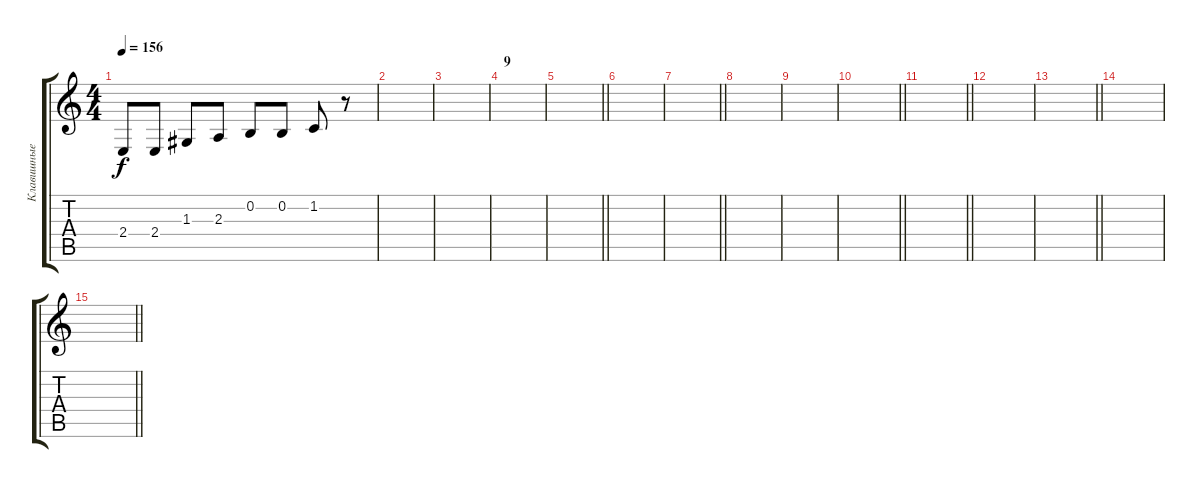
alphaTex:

\track ("Клавишные" "Клавишные") {instrument marimba}
\staff {score tabs}
\tuning (E4 B3 G3 D3 A2 E2) {hide}
\ts (4 4)
\tempo 156
\clef g2
\ks c
2.4.8{dy f} 2.4.8 1.3.8 2.3.8 0.2.8 0.2.8 1.2.8 r.8 |
|
|
\section ("" "9")
|
\barLineRight lightlight
|
|
\barLineRight lightlight
|
|
|
\barLineRight lightlight
|
\barLineRight lightlight
|
|
\barLineRight lightlight
|
|
\barLineRight lightlight
